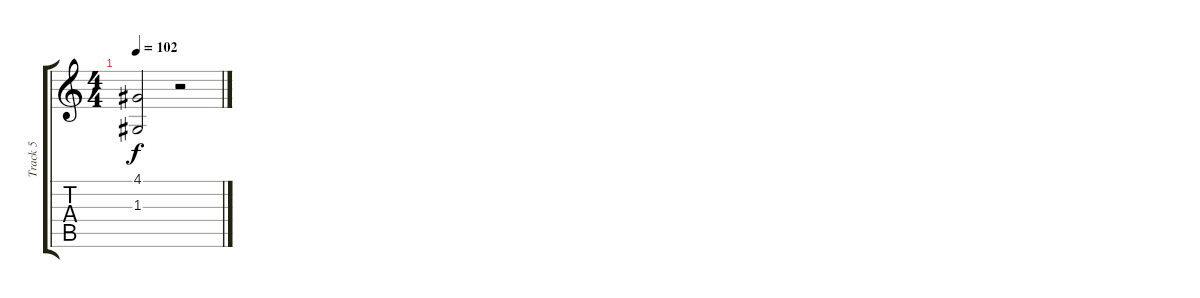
\track ("Track 5" "Track 5") {instrument trumpet}
\staff {score tabs}
\tuning (E4 B3 G3 D3 A2 E2) {hide}
\ts (4 4)
\tempo 102
\clef g2
\ks c
(4.1 1.3).2{dy f} r.2
